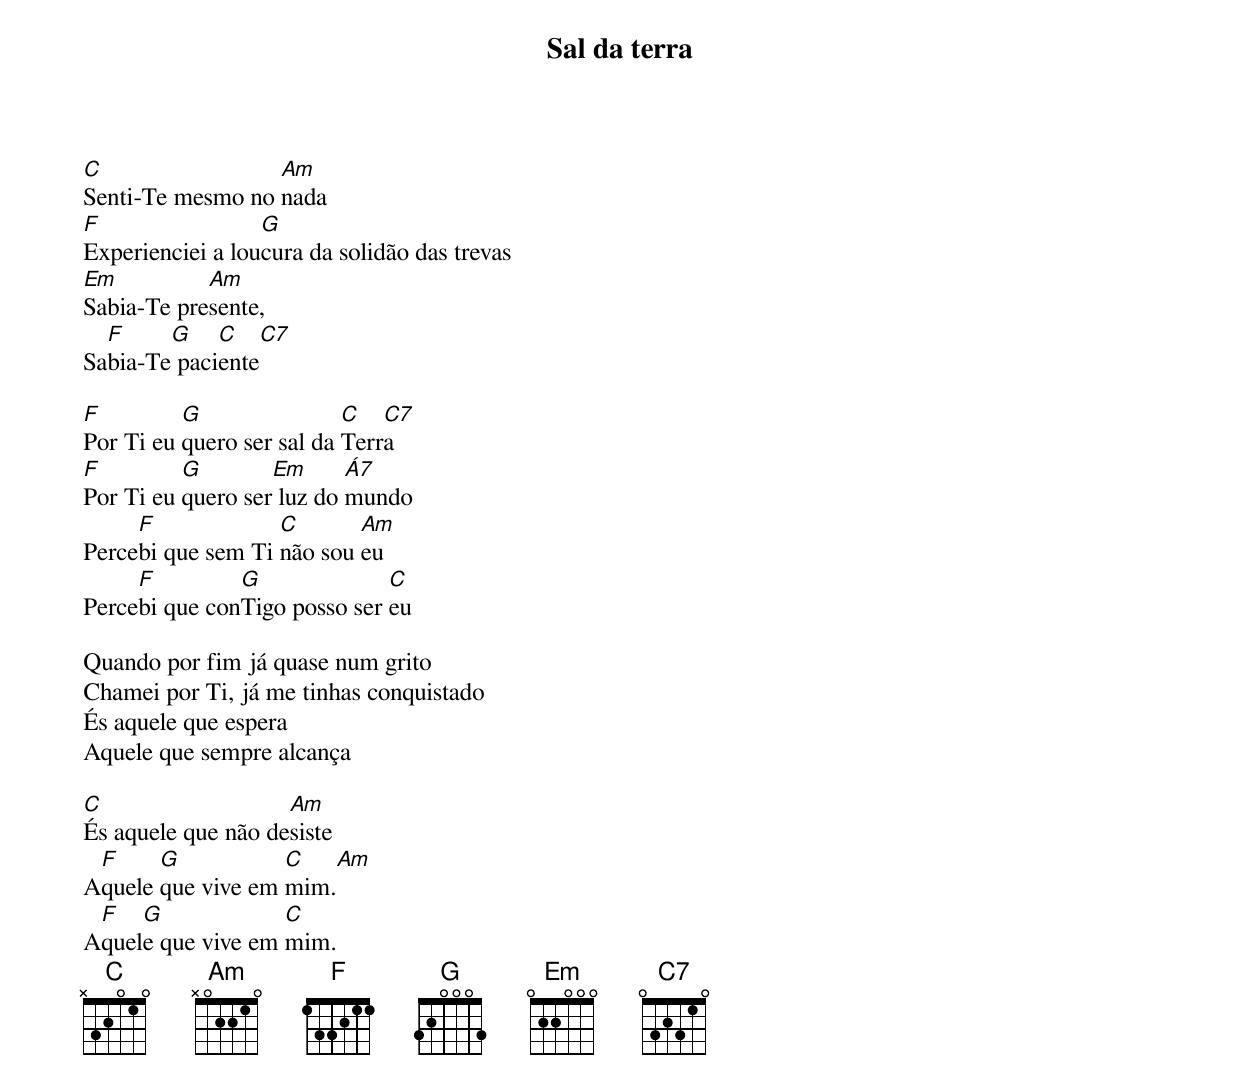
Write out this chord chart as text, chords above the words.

Sal da terra

C                 Am
Senti-Te mesmo no nada
F                 G
Experienciei a loucura da solidão das trevas
Em          Am
Sabia-Te presente,
  F     G    C   C7
Sabia-Te paciente

F         G                C   C7
Por Ti eu quero ser sal da Terra
F         G        Em      Á7
Por Ti eu quero ser luz do mundo
     F             C       Am
Percebi que sem Ti não sou eu
     F         G              C
Percebi que conTigo posso ser eu

Quando por fim já quase num grito
Chamei por Ti, já me tinhas conquistado
És aquele que espera
Aquele que sempre alcança

C                   Am
És aquele que não desiste
 F     G           C    Am
Aquele que vive em mim.
 F   G             C
Aquele que vive em mim.
